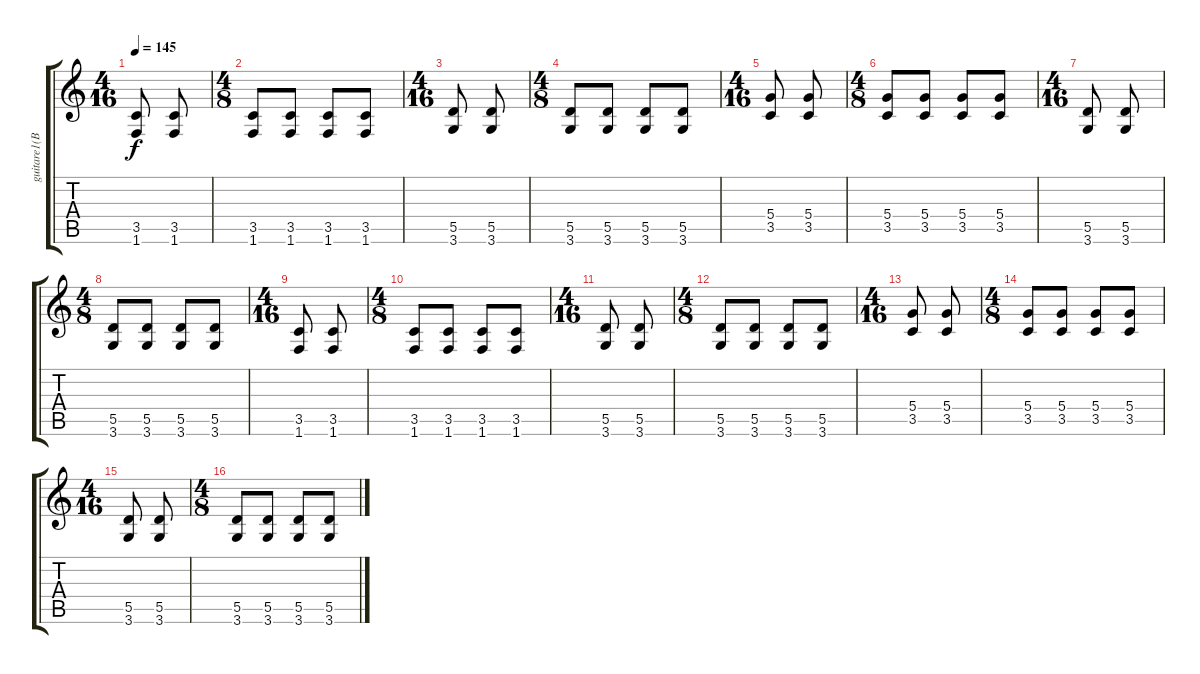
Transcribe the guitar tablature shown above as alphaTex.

\track ("guitare1(Brändström)" "guitare1(B") {instrument distortionguitar}
\staff {score tabs}
\tuning (E4 B3 G3 D3 A2 E2) {hide}
\ts (4 16)
\tempo 145
\clef g2
\ks c
(3.5 1.6).8{dy f} (3.5 1.6).8 |
\ts (4 8)
(3.5 1.6).8 (3.5 1.6).8 (3.5 1.6).8 (3.5 1.6).8 |
\ts (4 16)
(5.5 3.6).8 (5.5 3.6).8 |
\ts (4 8)
(5.5 3.6).8 (5.5 3.6).8 (5.5 3.6).8 (5.5 3.6).8 |
\ts (4 16)
(5.4 3.5).8 (5.4 3.5).8 |
\ts (4 8)
(5.4 3.5).8 (5.4 3.5).8 (5.4 3.5).8 (5.4 3.5).8 |
\ts (4 16)
(5.5 3.6).8 (5.5 3.6).8 |
\ts (4 8)
(5.5 3.6).8 (5.5 3.6).8 (5.5 3.6).8 (5.5 3.6).8 |
\ts (4 16)
(3.5 1.6).8 (3.5 1.6).8 |
\ts (4 8)
(3.5 1.6).8 (3.5 1.6).8 (3.5 1.6).8 (3.5 1.6).8 |
\ts (4 16)
(5.5 3.6).8 (5.5 3.6).8 |
\ts (4 8)
(5.5 3.6).8 (5.5 3.6).8 (5.5 3.6).8 (5.5 3.6).8 |
\ts (4 16)
(5.4 3.5).8 (5.4 3.5).8 |
\ts (4 8)
(5.4 3.5).8 (5.4 3.5).8 (5.4 3.5).8 (5.4 3.5).8 |
\ts (4 16)
(5.5 3.6).8 (5.5 3.6).8 |
\ts (4 8)
(5.5 3.6).8 (5.5 3.6).8 (5.5 3.6).8 (5.5 3.6).8
